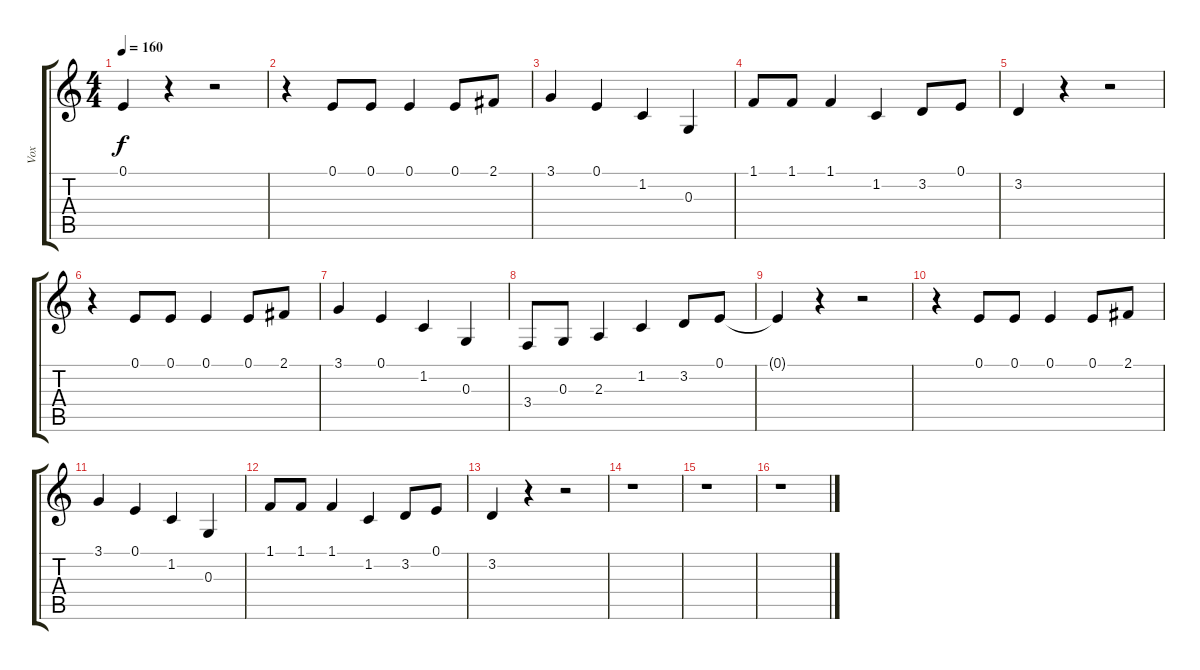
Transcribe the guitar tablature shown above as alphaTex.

\track ("Vox" "Vox") {instrument bassoon}
\staff {score tabs}
\tuning (E4 B3 G3 D3 A2 E2) {hide}
\ts (4 4)
\tempo 160
\clef g2
\ks c
0.1{t}.4{dy f} r.4 r.2 |
r.4 0.1.8 0.1.8 0.1.4 0.1.8 2.1.8 |
3.1.4 0.1.4 1.2.4 0.3.4 |
1.1.8 1.1.8 1.1.4 1.2.4 3.2.8 0.1.8 |
3.2.4 r.4 r.2 |
r.4 0.1.8 0.1.8 0.1.4 0.1.8 2.1.8 |
3.1.4 0.1.4 1.2.4 0.3.4 |
3.4.8 0.3.8 2.3.4 1.2.4 3.2.8 0.1.8 |
0.1{t}.4 r.4 r.2 |
r.4 0.1.8 0.1.8 0.1.4 0.1.8 2.1.8 |
3.1.4 0.1.4 1.2.4 0.3.4 |
1.1.8 1.1.8 1.1.4 1.2.4 3.2.8 0.1.8 |
3.2.4 r.4 r.2 |
r.1 |
r.1 |
r.1
